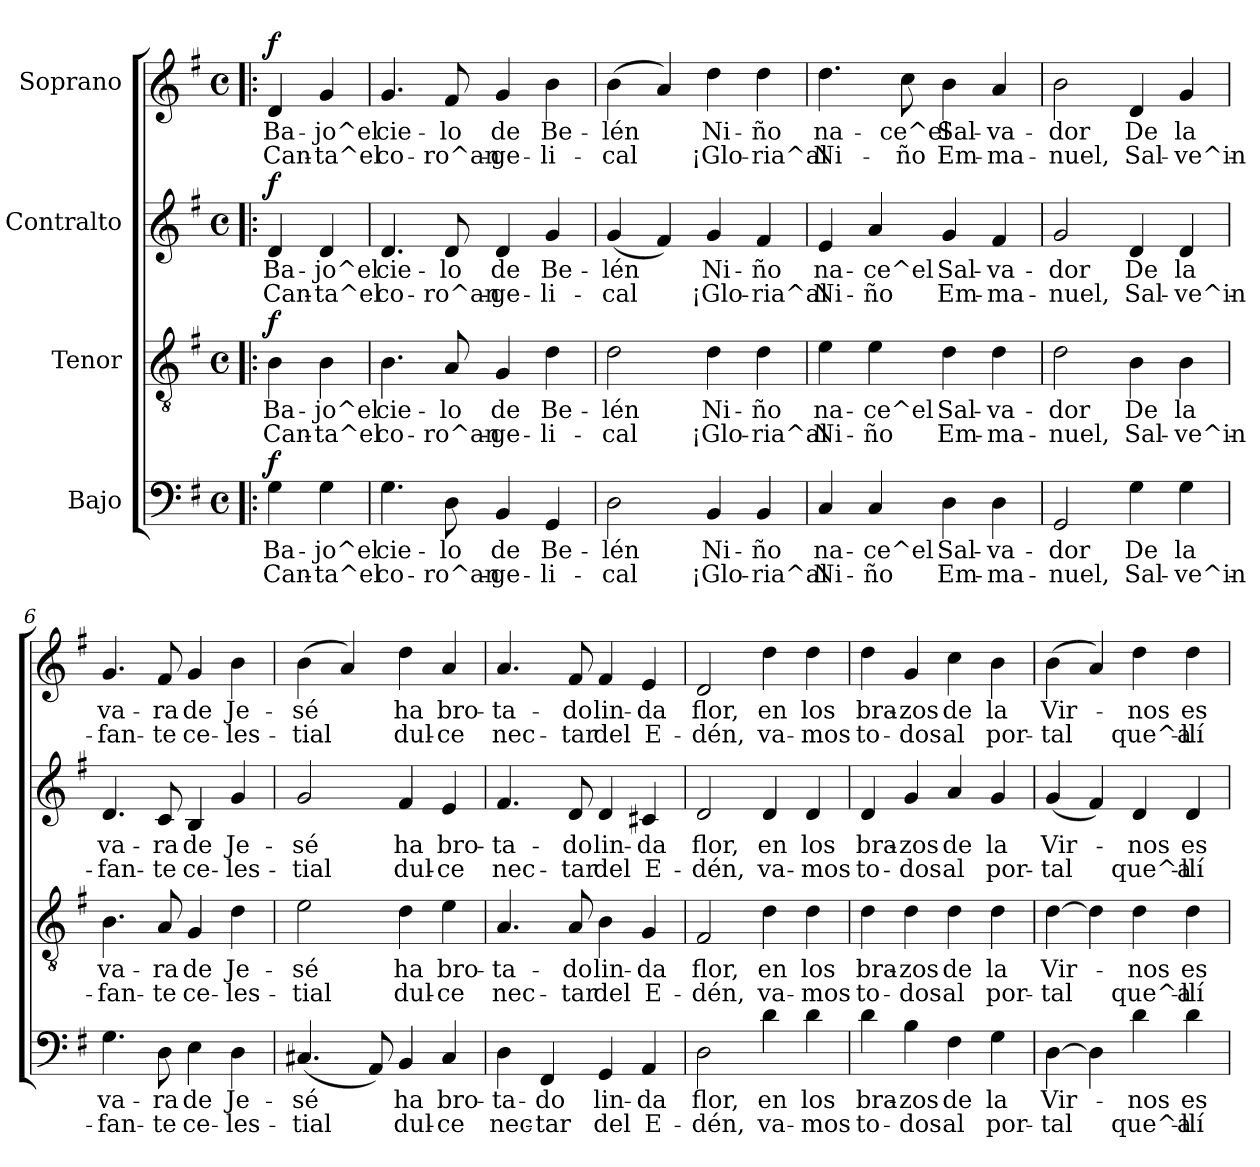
**kern	**text	**text	**dynam	**kern	**text	**text	**dynam	**kern	**text	**text	**dynam	**kern	**text	**text	**dynam
*part4	*part4	*part4	*part4	*part3	*part3	*part3	*part3	*part2	*part2	*part2	*part2	*part1	*part1	*part1	*part1
*staff4	*staff4	*staff4	*staff4	*staff3	*staff3	*staff3	*staff3	*staff2	*staff2	*staff2	*staff2	*staff1	*staff1	*staff1	*staff1
*I"Bajo	*	*	*	*I"Tenor	*	*	*	*I"Contralto	*	*	*	*I"Soprano	*	*	*
*clefF4	*	*	*	*clefGv2	*	*	*	*clefG2	*	*	*	*clefG2	*	*	*
*k[f#]	*	*	*	*k[f#]	*	*	*	*k[f#]	*	*	*	*k[f#]	*	*	*
*G:	*	*	*	*G:	*	*	*	*G:	*	*	*	*G:	*	*	*
*M4/4	*	*	*	*M4/4	*	*	*	*M4/4	*	*	*	*M4/4	*	*	*
*met(c)	*	*	*	*met(c)	*	*	*	*met(c)	*	*	*	*met(c)	*	*	*
=1!|:	=1!|:	=1!|:	=1!|:	=1!|:	=1!|:	=1!|:	=1!|:	=1!|:	=1!|:	=1!|:	=1!|:	=1!|:	=1!|:	=1!|:	=1!|:
!	!LO:LY:b	!LO:LY:b	!LO:DY:a	!	!LO:LY:b	!LO:LY:b	!LO:DY:a	!	!LO:LY:b	!LO:LY:b	!LO:DY:a	!	!LO:LY:b	!LO:LY:b	!LO:DY:a
4G\	Ba-	Can-	f	4B\	Ba-	Can-	f	4d/	Ba-	Can-	f	4d/	Ba-	Can-	f
!	!LO:LY:b	!LO:LY:b	!	!	!LO:LY:b	!LO:LY:b	!	!	!LO:LY:b	!LO:LY:b	!	!	!LO:LY:b	!LO:LY:b	!
4G\	-jo^el	-ta^el	.	4B\	-jo^el	-ta^el	.	4d/	-jo^el	-ta^el	.	4g/	-jo^el	-ta^el	.
=2	=2	=2	=2	=2	=2	=2	=2	=2	=2	=2	=2	=2	=2	=2	=2
!	!LO:LY:b	!LO:LY:b	!	!	!LO:LY:b	!LO:LY:b	!	!	!LO:LY:b	!LO:LY:b	!	!	!LO:LY:b	!LO:LY:b	!
4.G\	cie-	co-	.	4.B\	cie-	co-	.	4.d/	cie-	co-	.	4.g/	cie-	co-	.
!	!LO:LY:b	!LO:LY:b	!	!	!LO:LY:b	!LO:LY:b	!	!	!LO:LY:b	!LO:LY:b	!	!	!LO:LY:b	!LO:LY:b	!
8D\	-lo	-ro^an-	.	8A/	-lo	-ro^an-	.	8d/	-lo	-ro^an-	.	8f#/	-lo	-ro^an-	.
!	!LO:LY:b	!LO:LY:b	!	!	!LO:LY:b	!LO:LY:b	!	!	!LO:LY:b	!LO:LY:b	!	!	!LO:LY:b	!LO:LY:b	!
4BB/	de	-ge-	.	4G/	de	-ge-	.	4d/	de	-ge-	.	4g/	de	-ge-	.
!	!LO:LY:b	!LO:LY:b	!	!	!LO:LY:b	!LO:LY:b	!	!	!LO:LY:b	!LO:LY:b	!	!	!LO:LY:b	!LO:LY:b	!
4GG/	Be-	-li-	.	4d\	Be-	-li-	.	4g/	Be-	-li-	.	4b\	Be-	-li-	.
=3	=3	=3	=3	=3	=3	=3	=3	=3	=3	=3	=3	=3	=3	=3	=3
!	!LO:LY:b	!LO:LY:b	!	!	!LO:LY:b	!LO:LY:b	!	!	!LO:LY:b	!LO:LY:b	!	!	!LO:LY:b	!LO:LY:b	!
2D\	-lén	-cal	.	2d\	-lén	-cal	.	(4g/	-lén	-cal	.	(>4b\	-lén	-cal	.
.	.	.	.	.	.	.	.	4f#/)	.	.	.	4a/)	.	.	.
!	!LO:LY:b	!LO:LY:b	!	!	!LO:LY:b	!LO:LY:b	!	!	!LO:LY:b	!LO:LY:b	!	!	!LO:LY:b	!LO:LY:b	!
4BB/	Ni-	¡Glo-	.	4d\	Ni-	¡Glo-	.	4g/	Ni-	¡Glo-	.	4dd\	Ni-	¡Glo-	.
!	!LO:LY:b	!LO:LY:b	!	!	!LO:LY:b	!LO:LY:b	!	!	!LO:LY:b	!LO:LY:b	!	!	!LO:LY:b	!LO:LY:b	!
4BB/	-ño	-ria^al	.	4d\	-ño	-ria^al	.	4f#/	-ño	-ria^al	.	4dd\	-ño	-ria^al	.
=4	=4	=4	=4	=4	=4	=4	=4	=4	=4	=4	=4	=4	=4	=4	=4
!	!LO:LY:b	!LO:LY:b	!	!	!LO:LY:b	!LO:LY:b	!	!	!LO:LY:b	!LO:LY:b	!	!	!LO:LY:b	!LO:LY:b	!
4C/	na-	Ni-	.	4e\	na-	Ni-	.	4e/	na-	Ni-	.	4.dd\	na-	Ni-	.
!	!LO:LY:b	!LO:LY:b	!	!	!LO:LY:b	!LO:LY:b	!	!	!LO:LY:b	!LO:LY:b	!	!	!	!	!
4C/	-ce^el	-ño	.	4e\	-ce^el	-ño	.	4a/	-ce^el	-ño	.	.	.	.	.
!	!	!	!	!	!	!	!	!	!	!	!	!	!LO:LY:b	!LO:LY:b	!
.	.	.	.	.	.	.	.	.	.	.	.	8cc\	-ce^el	-ño	.
!	!LO:LY:b	!LO:LY:b	!	!	!LO:LY:b	!LO:LY:b	!	!	!LO:LY:b	!LO:LY:b	!	!	!LO:LY:b	!LO:LY:b	!
4D\	Sal-	Em-	.	4d\	Sal-	Em-	.	4g/	Sal-	Em-	.	4b\	Sal-	Em-	.
!	!LO:LY:b	!LO:LY:b	!	!	!LO:LY:b	!LO:LY:b	!	!	!LO:LY:b	!LO:LY:b	!	!	!LO:LY:b	!LO:LY:b	!
4D\	-va-	-ma-	.	4d\	-va-	-ma-	.	4f#/	-va-	-ma-	.	4a/	-va-	-ma-	.
=5	=5	=5	=5	=5	=5	=5	=5	=5	=5	=5	=5	=5	=5	=5	=5
!	!LO:LY:b	!LO:LY:b	!	!	!LO:LY:b	!LO:LY:b	!	!	!LO:LY:b	!LO:LY:b	!	!	!LO:LY:b	!LO:LY:b	!
2GG/	-dor	-nuel,	.	2d\	-dor	-nuel,	.	2g/	-dor	-nuel,	.	2b\	-dor	-nuel,	.
!	!LO:LY:b	!LO:LY:b	!	!	!LO:LY:b	!LO:LY:b	!	!	!LO:LY:b	!LO:LY:b	!	!	!LO:LY:b	!LO:LY:b	!
4G\	De	Sal-	.	4B\	De	Sal-	.	4d/	De	Sal-	.	4d/	De	Sal-	.
!	!LO:LY:b	!LO:LY:b	!	!	!LO:LY:b	!LO:LY:b	!	!	!LO:LY:b	!LO:LY:b	!	!	!LO:LY:b	!LO:LY:b	!
4G\	la	-ve^in-	.	4B\	la	-ve^in-	.	4d/	la	-ve^in-	.	4g/	la	-ve^in-	.
!!LO:LB:g=z
=6	=6	=6	=6	=6	=6	=6	=6	=6	=6	=6	=6	=6	=6	=6	=6
!	!LO:LY:b	!LO:LY:b	!	!	!LO:LY:b	!LO:LY:b	!	!	!LO:LY:b	!LO:LY:b	!	!	!LO:LY:b	!LO:LY:b	!
4.G\	va-	-fan-	.	4.B\	va-	-fan-	.	4.d/	va-	-fan-	.	4.g/	va-	-fan-	.
!	!LO:LY:b	!LO:LY:b	!	!	!LO:LY:b	!LO:LY:b	!	!	!LO:LY:b	!LO:LY:b	!	!	!LO:LY:b	!LO:LY:b	!
8D\	-ra	-te	.	8A/	-ra	-te	.	8c/	-ra	-te	.	8f#/	-ra	-te	.
!	!LO:LY:b	!LO:LY:b	!	!	!LO:LY:b	!LO:LY:b	!	!	!LO:LY:b	!LO:LY:b	!	!	!LO:LY:b	!LO:LY:b	!
4E\	de	ce-	.	4G/	de	ce-	.	4B/	de	ce-	.	4g/	de	ce-	.
!	!LO:LY:b	!LO:LY:b	!	!	!LO:LY:b	!LO:LY:b	!	!	!LO:LY:b	!LO:LY:b	!	!	!LO:LY:b	!LO:LY:b	!
4D\	Je-	-les-	.	4d\	Je-	-les-	.	4g/	Je-	-les-	.	4b\	Je-	-les-	.
=7	=7	=7	=7	=7	=7	=7	=7	=7	=7	=7	=7	=7	=7	=7	=7
!	!LO:LY:b	!LO:LY:b	!	!	!LO:LY:b	!LO:LY:b	!	!	!LO:LY:b	!LO:LY:b	!	!	!LO:LY:b	!LO:LY:b	!
(<4.C#X/	-sé	-tial	.	2e\	-sé	-tial	.	2g/	-sé	-tial	.	(>4b\	-sé	-tial	.
.	.	.	.	.	.	.	.	.	.	.	.	4a/)	.	.	.
8AA/)	.	.	.	.	.	.	.	.	.	.	.	.	.	.	.
!	!LO:LY:b	!LO:LY:b	!	!	!LO:LY:b	!LO:LY:b	!	!	!LO:LY:b	!LO:LY:b	!	!	!LO:LY:b	!LO:LY:b	!
4BB/	ha	dul-	.	4d\	ha	dul-	.	4f#/	ha	dul-	.	4dd\	ha	dul-	.
!	!LO:LY:b	!LO:LY:b	!	!	!LO:LY:b	!LO:LY:b	!	!	!LO:LY:b	!LO:LY:b	!	!	!LO:LY:b	!LO:LY:b	!
4C#/	bro-	-ce	.	4e\	bro-	-ce	.	4e/	bro-	-ce	.	4a/	bro-	-ce	.
=8	=8	=8	=8	=8	=8	=8	=8	=8	=8	=8	=8	=8	=8	=8	=8
!	!LO:LY:b	!LO:LY:b	!	!	!LO:LY:b	!LO:LY:b	!	!	!LO:LY:b	!LO:LY:b	!	!	!LO:LY:b	!LO:LY:b	!
4D\	-ta-	nec-	.	4.A/	-ta-	nec-	.	4.f#/	-ta-	nec-	.	4.a/	-ta-	nec-	.
!	!LO:LY:b	!LO:LY:b	!	!	!	!	!	!	!	!	!	!	!	!	!
4FF#/	-do	-tar	.	.	.	.	.	.	.	.	.	.	.	.	.
!	!	!	!	!	!LO:LY:b	!LO:LY:b	!	!	!LO:LY:b	!LO:LY:b	!	!	!LO:LY:b	!LO:LY:b	!
.	.	.	.	8A/	-do	-tar	.	8d/	-do	-tar	.	8f#/	-do	-tar	.
!	!LO:LY:b	!LO:LY:b	!	!	!LO:LY:b	!LO:LY:b	!	!	!LO:LY:b	!LO:LY:b	!	!	!LO:LY:b	!LO:LY:b	!
4GG/	lin-	del	.	4B\	lin-	del	.	4d/	lin-	del	.	4f#/	lin-	del	.
!	!LO:LY:b	!LO:LY:b	!	!	!LO:LY:b	!LO:LY:b	!	!	!LO:LY:b	!LO:LY:b	!	!	!LO:LY:b	!LO:LY:b	!
4AA/	-da	E-	.	4G/	-da	E-	.	4c#X/	-da	E-	.	4e/	-da	E-	.
=9	=9	=9	=9	=9	=9	=9	=9	=9	=9	=9	=9	=9	=9	=9	=9
!	!LO:LY:b	!LO:LY:b	!	!	!LO:LY:b	!LO:LY:b	!	!	!LO:LY:b	!LO:LY:b	!	!	!LO:LY:b	!LO:LY:b	!
2D\	flor,	-dén,	.	2F#/	flor,	-dén,	.	2d/	flor,	-dén,	.	2d/	flor,	-dén,	.
!	!LO:LY:b	!LO:LY:b	!	!	!LO:LY:b	!LO:LY:b	!	!	!LO:LY:b	!LO:LY:b	!	!	!LO:LY:b	!LO:LY:b	!
4d\	en	va-	.	4d\	en	va-	.	4d/	en	va-	.	4dd\	en	va-	.
!	!LO:LY:b	!LO:LY:b	!	!	!LO:LY:b	!LO:LY:b	!	!	!LO:LY:b	!LO:LY:b	!	!	!LO:LY:b	!LO:LY:b	!
4d\	los	-mos	.	4d\	los	-mos	.	4d/	los	-mos	.	4dd\	los	-mos	.
=10	=10	=10	=10	=10	=10	=10	=10	=10	=10	=10	=10	=10	=10	=10	=10
!	!LO:LY:b	!LO:LY:b	!	!	!LO:LY:b	!LO:LY:b	!	!	!LO:LY:b	!LO:LY:b	!	!	!LO:LY:b	!LO:LY:b	!
4d\	bra-	to-	.	4d\	bra-	to-	.	4d/	bra-	to-	.	4dd\	bra-	to-	.
!	!LO:LY:b	!LO:LY:b	!	!	!LO:LY:b	!LO:LY:b	!	!	!LO:LY:b	!LO:LY:b	!	!	!LO:LY:b	!LO:LY:b	!
4B\	-zos	-dos	.	4d\	-zos	-dos	.	4g/	-zos	-dos	.	4g/	-zos	-dos	.
!	!LO:LY:b	!LO:LY:b	!	!	!LO:LY:b	!LO:LY:b	!	!	!LO:LY:b	!LO:LY:b	!	!	!LO:LY:b	!LO:LY:b	!
4F#\	de	al	.	4d\	de	al	.	4a/	de	al	.	4cc\	de	al	.
!	!LO:LY:b	!LO:LY:b	!	!	!LO:LY:b	!LO:LY:b	!	!	!LO:LY:b	!LO:LY:b	!	!	!LO:LY:b	!LO:LY:b	!
4G\	la	por-	.	4d\	la	por-	.	4g/	la	por-	.	4b\	la	por-	.
!!LO:PB:g=z
=11	=11	=11	=11	=11	=11	=11	=11	=11	=11	=11	=11	=11	=11	=11	=11
!	!LO:LY:b	!LO:LY:b	!	!	!LO:LY:b	!LO:LY:b	!	!	!LO:LY:b	!LO:LY:b	!	!	!LO:LY:b	!LO:LY:b	!
[>4D\	Vir-	-tal	.	[>4d\	Vir-	-tal	.	(<4g/	Vir-	-tal	.	(>4b\	Vir-	-tal	.
4D\]	.	.	.	4d\]	.	.	.	4f#/)	.	.	.	4a/)	.	.	.
!	!LO:LY:b	!LO:LY:b	!	!	!LO:LY:b	!LO:LY:b	!	!	!LO:LY:b	!LO:LY:b	!	!	!LO:LY:b	!LO:LY:b	!
4d\	nos	que^a-	.	4d\	nos	que^a-	.	4d/	nos	que^a-	.	4dd\	nos	que^a-	.
!	!LO:LY:b	!LO:LY:b	!	!	!LO:LY:b	!LO:LY:b	!	!	!LO:LY:b	!LO:LY:b	!	!	!LO:LY:b	!LO:LY:b	!
4d\	es-	-llí	.	4d\	es-	-llí	.	4d/	es-	-llí	.	4dd\	es-	-llí	.
=	=	=	=	=	=	=	=	=	=	=	=	=	=	=	=
*-	*-	*-	*-	*-	*-	*-	*-	*-	*-	*-	*-	*-	*-	*-	*-
